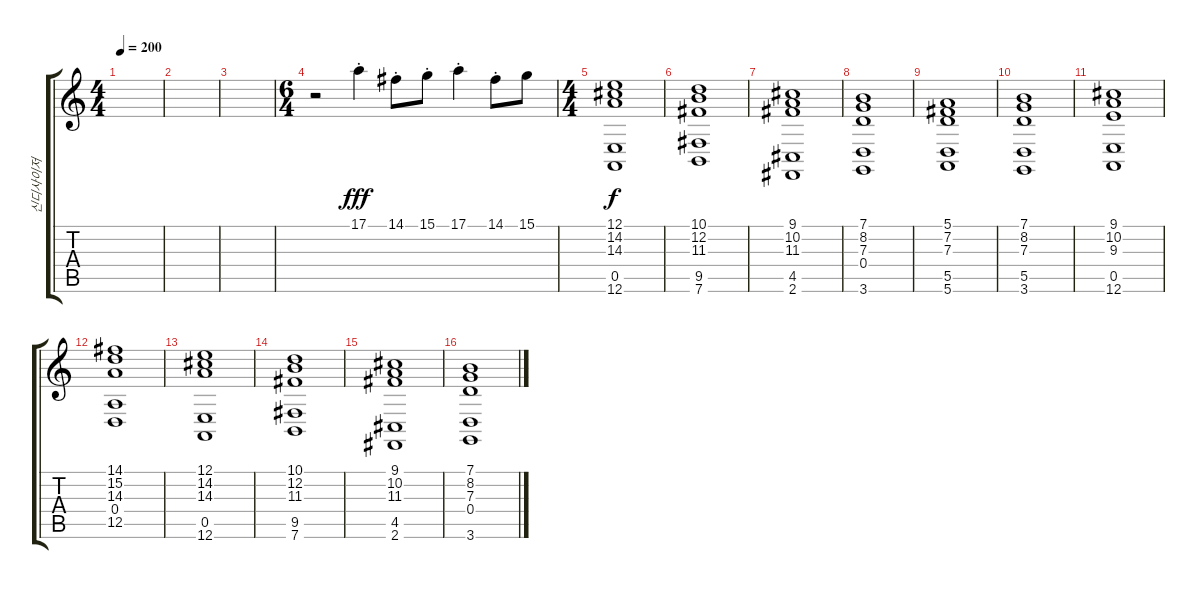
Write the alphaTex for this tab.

\track ("신디사이저" "신디사이저") {instrument stringensemble1}
\staff {score tabs}
\tuning (E4 B3 G3 D3 A2 E2) {hide}
\ts (4 4)
\tempo 200
\clef g2
\ks c
|
|
|
\ts (6 4)
r.2 17.1{st}.4{dy fff volume 16 instrument stringensemble1} 14.1{st}.8 15.1{st}.8 17.1{st}.4 14.1{st}.8 15.1.8 |
\ts (4 4)
(12.1 14.2 14.3 0.5 12.6).1{dy f instrument stringensemble1} |
(10.1 12.2 11.3 9.5 7.6).1 |
(9.1 10.2 11.3 4.5 2.6).1 |
(7.1 8.2 7.3 0.4 3.6).1 |
(5.1 7.2 7.3 5.5 5.6).1 |
(7.1 8.2 7.3 5.5 3.6).1 |
(9.1 10.2 9.3 0.5 12.6).1 |
(14.1 15.2 14.3 0.4 12.5).1 |
(12.1 14.2 14.3 0.5 12.6).1 |
(10.1 12.2 11.3 9.5 7.6).1 |
(9.1 10.2 11.3 4.5 2.6).1 |
(7.1 8.2 7.3 0.4 3.6).1
